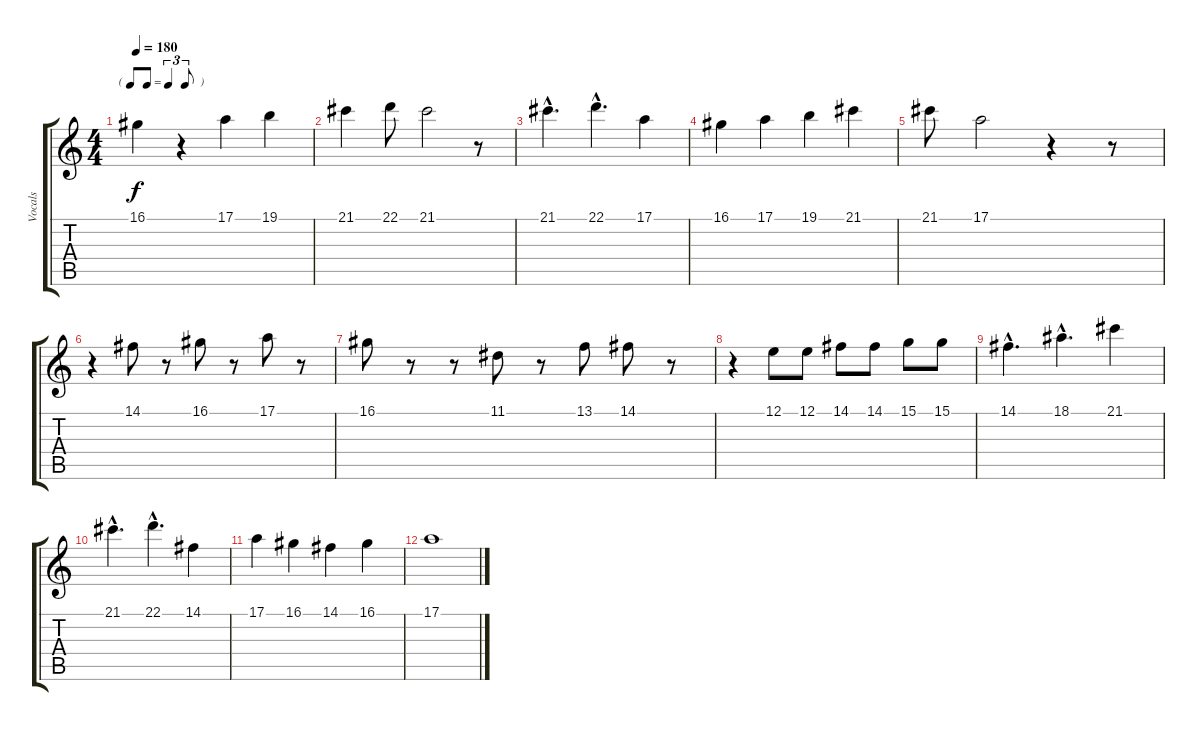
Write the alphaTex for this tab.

\track ("Vocals" "Vocals") {instrument flute}
\staff {score tabs}
\tuning (E4 B3 G3 D3 A2 E2) {hide}
\ts (4 4)
\tf triplet8th
\tempo 180
\clef g2
\ks c
16.1.4{dy f} r.4 17.1.4 19.1.4 |
21.1.4 22.1.8 21.1.2 r.8 |
21.1{hac}.4{d} 22.1{hac}.4{d} 17.1.4 |
16.1.4 17.1.4 19.1.4 21.1.4 |
21.1.8 17.1.2 r.4 r.8 |
r.4 14.1.8 r.8 16.1.8 r.8 17.1.8 r.8 |
16.1.8 r.8 r.8 11.1.8 r.8 13.1.8 14.1.8 r.8 |
r.4 12.1.8 12.1.8 14.1.8 14.1.8 15.1.8 15.1.8 |
14.1{hac}.4{d} 18.1{hac}.4{d} 21.1.4 |
21.1{hac}.4{d} 22.1{hac}.4{d} 14.1.4 |
17.1.4 16.1.4 14.1.4 16.1.4 |
17.1.1
